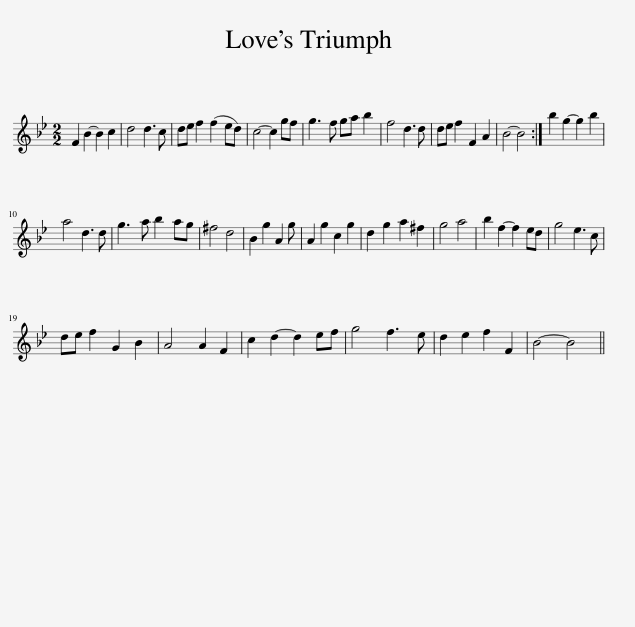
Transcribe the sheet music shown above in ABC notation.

X:1
L:1/8
M:2/2
I:linebreak $
K:Bb
V:1 treble
V:1
 F2 B2- B2 c2 | d4 d3 c | de f2 (f2 ed) | c4- c2 gf | g3 f ga b2 | %5
 f4 d3 d | de f2 F2 A2 | B4- B4 :| b2 g2- g2 b2 |$ a4 d3 d | %10
 g3 a b2 ag | ^f4 d4 | B2 g2 A2 g | A2 g2 c2 g2 | d2 g2 a2 ^f2 | %15
 g4 a4 | b2 f2- f2 ed | g4 e3 c |$ de f2 G2 B2 | A4 A2 F2 | %20
 c2 d2- d2 ef | g4 f3 e | d2 e2 f2 F2 | B4- B4 || %24
